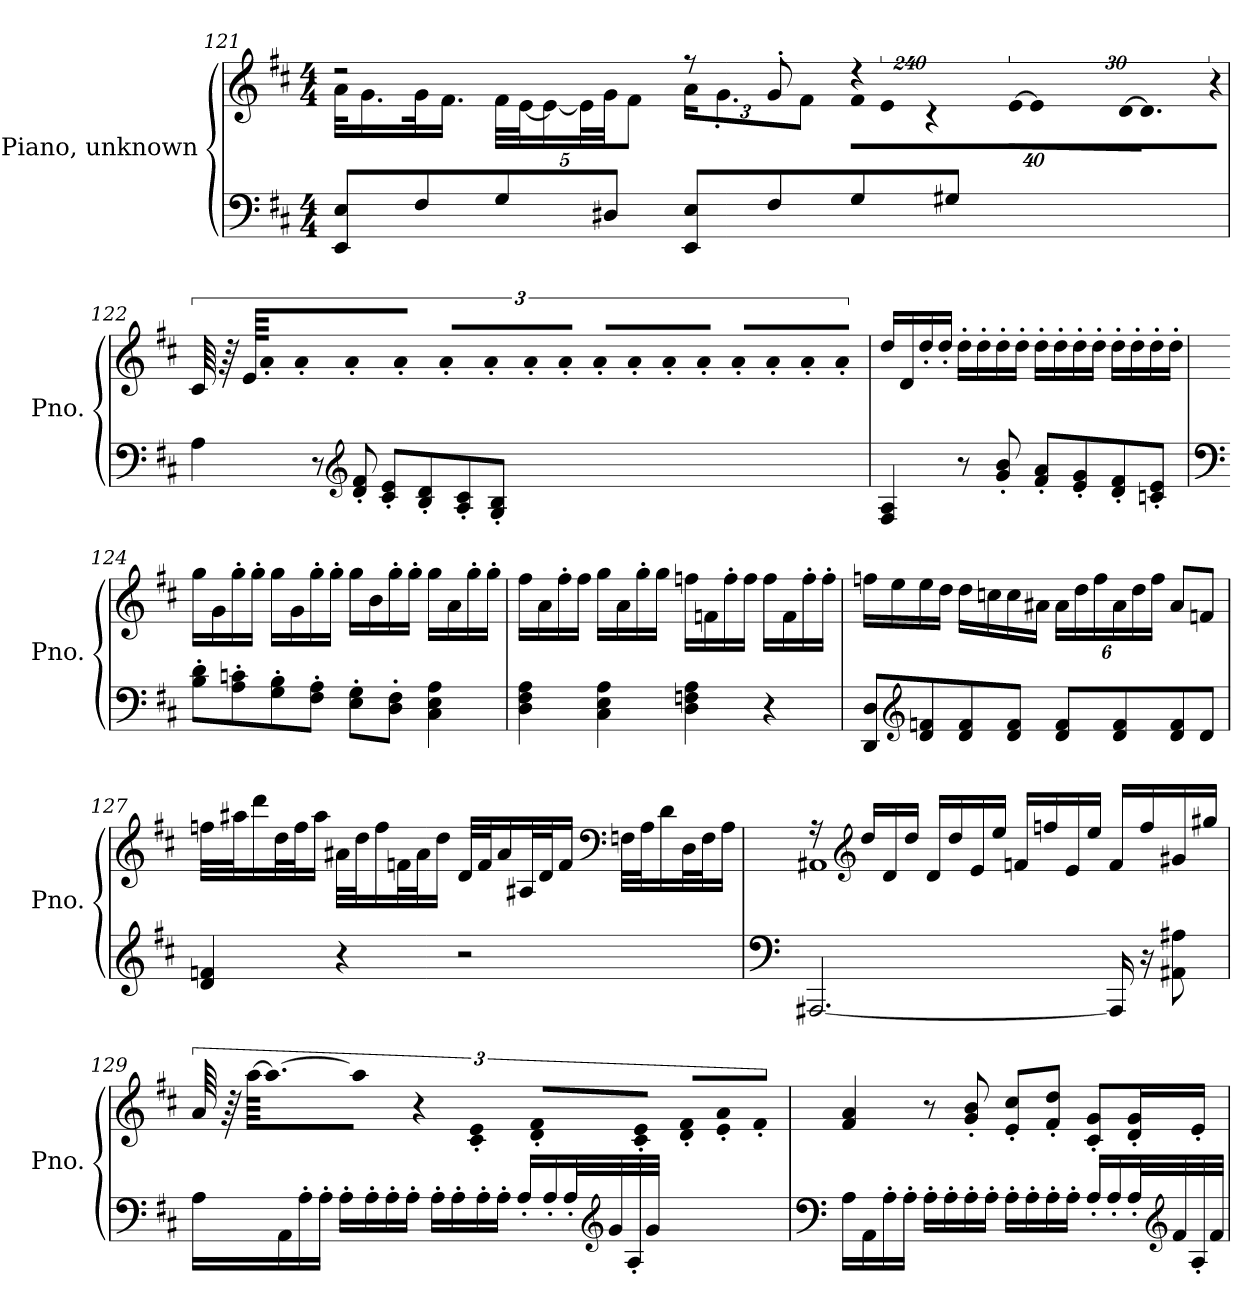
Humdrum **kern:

**kern	**kern
*part1	*part1
*staff2	*staff1
*I"Piano, unknown	*
*I'Pno.	*
*clefF4	*clefG2
*k[f#c#]	*k[f#c#]
*M4/4	*M4/4
=121	=121
*	*^
8EE/ 8E/L	2r	32a\KLL
.	.	16.g\
8F#/	.	32g\K
.	.	16.f#\JJ
*	*	*Xbrackettup
8G/	.	40f#\LLL
.	.	[40e\J
.	.	20e\_
.	.	40e\L]
8D#X/J	.	40g\JJ
.	.	10f#\J
8EE/ 8E/L	8r	24a\KL
.	.	12.g'\
8F#/	8g'/	.
.	.	12f#\J
*	*	*brackettup
!	!	!LO:N:vis=32
8G/	4r	640%23f#\KLL
!	!	!LO:N:vis=16
.	.	1920%137e\JJ
!	!	!LO:N:vis=64
.	.	960%17r
!	!	!LO:N:vis=64
8G#X/J	.	[960%17e\LLLL
!	!	!LO:N:vis=64
.	.	960%17e\]
.	.	1920ryy
!	!	!LO:N:vis=64
.	.	[960%17d\J
!	!	!LO:N:vis=32.
.	.	1920%103d\JJJ]
!	!	!LO:N:vis=64
.	.	960%17r
*	*v	*v
!!LO:LB:g=z
=122	=122
4A\	96c#/
.	96r
.	96e/KLLL
.	32a'/J
.	16a'/
.	16a'/
.	16a'/JJ
8r	16a'/LL
.	16a'/
*clefG2	*
8d/' 8f#/'	16a'/
.	16a'/JJ
8c#/' 8e/'L	16a'/LL
.	16a'/
8B/' 8d/'	16a'/
.	16a'/JJ
8A/' 8c#/'	16a'/LL
.	16a'/
8G/' 8B/'J	16a'/
.	16a'/JJ
=123	=123
4F#/ 4A/	16dd/LL
.	16d/
.	16dd'/
.	16dd'/JJ
8r	16dd'\LL
.	16dd'\
8g/' 8b/'	16dd'\
.	16dd'\JJ
8f#/' 8a/'L	16dd'\LL
.	16dd'\
8e/' 8g/'	16dd'\
.	16dd'\JJ
8d/' 8f#/'	16dd'\LL
.	16dd'\
8cn/' 8e/'J	16dd'\
.	16dd'\JJ
!!LO:LB:g=z
=124	=124
*clefF4	*
8B\' 8d\'L	16gg\LL
.	16g\
8A\' 8cn\'	16gg'\
.	16gg'\JJ
8G\' 8B\'	16gg\LL
.	16g\
8F#\' 8A\'J	16gg'\
.	16gg'\JJ
8E\' 8G\'L	16gg\LL
.	16b\
8D\' 8F#\'J	16gg'\
.	16gg'\JJ
4C#\ 4E\ 4A\	16gg\LL
.	16a\
.	16gg'\
.	16gg'\JJ
=125	=125
4D\ 4F#\ 4A\	16ff#\LL
.	16a\
.	16ff#'\
.	16ff#\JJ
4C#\ 4E\ 4A\	16gg\LL
.	16a\
.	16gg'\
.	16gg\JJ
4D\ 4Fn\ 4A\	16ffn\LL
.	16fn\
.	16ff'\
.	16ff\JJ
4r	16ff\LL
.	16f\
.	16ff'\
.	16ff'\JJ
!!LO:LB:g=z
=126	=126
8DD/ 8D/L	16ffn\LL
.	16ee\
*clefG2	*
8d/ 8fn/	16ee\
.	16dd\JJ
8d/ 8f/	16dd\LL
.	16ccn\
8d/ 8f/J	16cc\
.	16a#X\JJ
*	*Xbrackettup
8d/ 8f/L	24a#\LL
.	24dd\
.	24ff\
8d/ 8f/	24a#\
.	24dd\
.	24ff\JJ
8d/ 8f/	8a#/L
8d/J	8fn/J
!!LO:LB:g=z
=127	=127
4d/ 4fn/	32ffn\LLL
.	32aa#X\J
.	16ddd\
.	32dd\L
.	32ff\J
.	16aa#\JJ
4r	32a#X\LLL
.	32dd\J
.	16ff\
.	32fn\L
.	32a#\J
.	16dd\JJ
2r	32d/LLL
.	32f/J
.	16a#/
.	32A#X/L
.	32d/J
.	16f/JJ
*	*clefF4
.	32Fn\LLL
.	32A#\J
.	16d\
.	32D\L
.	32F\J
.	16A#\JJ
!!LO:LB:g=z
=128	=128
*clefF4	*
*	*^
[2.AAA#X/	16r	1AA#X
*	*clefG2	*
.	16dd/LL	.
.	16d/	.
.	16dd/JJ	.
.	16d/LL	.
.	16dd/	.
.	16e/	.
.	16ee/JJ	.
.	16fn/LL	.
.	16ffn/	.
.	16e/	.
.	16ee/JJ	.
16AAA#/]	16f/LL	.
16r	16ff/	.
8AA#X\ 8A#X\	16g#X/	.
.	16gg#X/JJ	.
*	*v	*v
=129	=129
*	*brackettup
16A\LL	96a/
.	96r
.	[96aa\KKLL
.	16.aa\J_
16AA\	.
16A'\	8aa\J]
16A'\JJ	.
16A'\LL	8r
16A'\	.
16A'\	8c#/' 8e/'
16A'\JJ	.
16A'\LL	8d/' 8f#/'L
16A'\	.
16A'\	8c#/' 8e/'J
16A'\JJ	.
16A'/LL	8d/' 8f#/'L
16A'/	.
32A'/L	16e/' 16a/'L
*clefG2	*
32g/	.
32A'/	16f#'/JJ
32g/JJJ	.
!!LO:PB:g=z
=130	=130
*clefF4	*
16A\LL	4f#/ 4a/
16AA\	.
16A'\	.
16A'\JJ	.
16A'\LL	8r
16A'\	.
16A'\	8g/' 8b/'
16A'\JJ	.
16A'\LL	8e/' 8cc#/'L
16A'\	.
16A'\	8f#/' 8dd/'J
16A'\JJ	.
16A'/LL	8c#/' 8g/'L
16A'/	.
32A'/L	16d/' 16g/'L
*clefG2	*
32f#/	.
32A'/	16e'/JJ
32f#/JJJ	.
=	=
*-	*-
